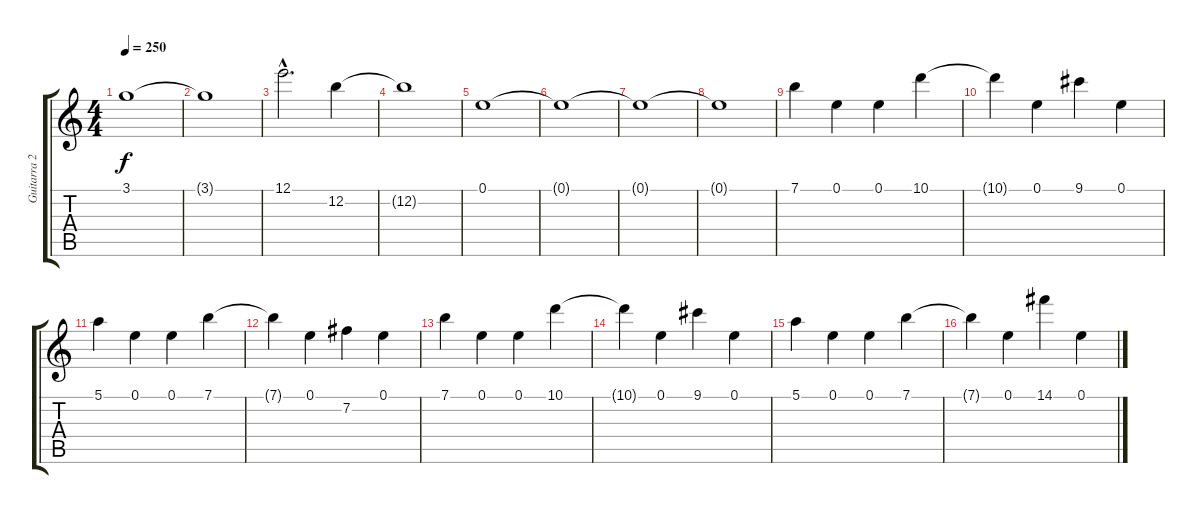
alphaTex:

\track ("Guitarra 2 ( Ritmica )" "Guitarra 2") {instrument electricguitarclean}
\staff {score tabs}
\tuning (E4 B3 G3 D3 A2 E2) {hide}
\ts (4 4)
\tempo 250
\clef g2
\ks c
3.1.1{dy f} |
3.1{t}.1 |
12.1{hac}.2{d} 12.2.4 |
12.2{t}.1 |
0.1.1 |
0.1{t}.1 |
0.1{t}.1 |
0.1{t}.1 |
7.1.4 0.1.4 0.1.4 10.1.4 |
10.1{t}.4 0.1.4 9.1.4 0.1.4 |
5.1.4 0.1.4 0.1.4 7.1.4 |
7.1{t}.4 0.1.4 7.2.4 0.1.4 |
7.1.4 0.1.4 0.1.4 10.1.4 |
10.1{t}.4 0.1.4 9.1.4 0.1.4 |
5.1.4 0.1.4 0.1.4 7.1.4 |
7.1{t}.4 0.1.4 14.1.4 0.1.4
